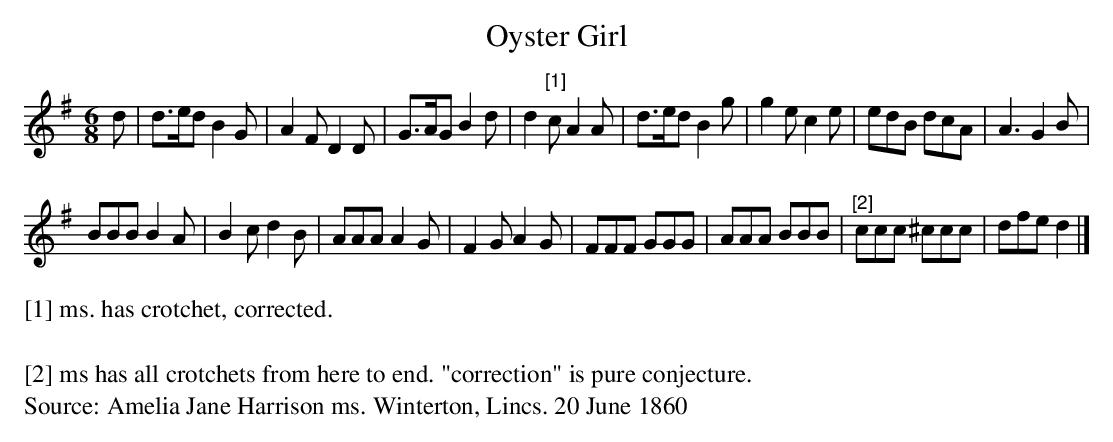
X:1
T:Oyster Girl
M:6/8
L:1/8
K:G
d|d>edB2G|A2FD2D|G>AG B2d|d2"^[1]"cA2A| d>ed B2g|g2ec2e|edB dcA|A3 G2B|
BBB B2A|B2cd2B|AAA A2G|F2GA2G| FFF GGG|AAA BBB|"^[2]"ccc ^ccc|dfed2 |]
